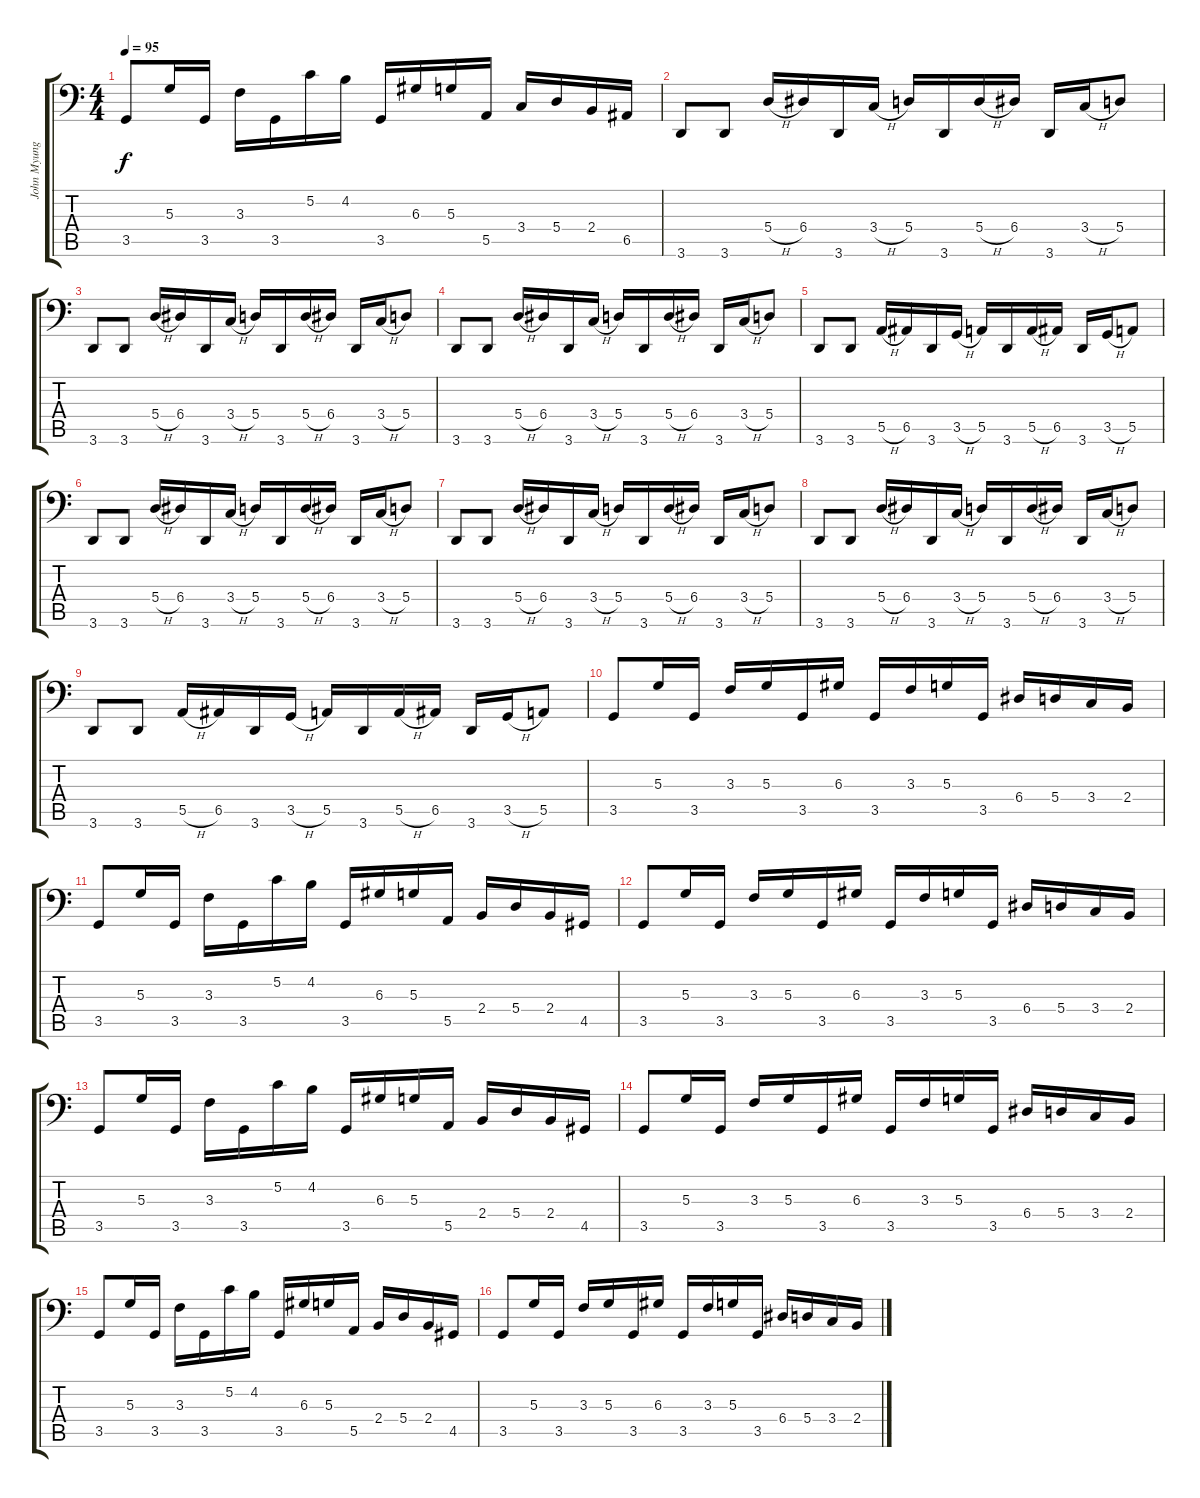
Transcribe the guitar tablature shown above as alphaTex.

\track ("John Myung" "John Myung") {instrument electricbassfinger}
\staff {score tabs}
\tuning (C3 G2 D2 A1 E1 B0) {hide}
\ts (4 4)
\tempo 95
\clef f4
\ks c
3.5.8{dy f} 5.3.16 3.5.16 3.3.16 3.5.16 5.2.16 4.2.16 3.5.16 6.3.16 5.3.16 5.5.16 3.4.16 5.4.16 2.4.16 6.5.16 |
3.6.8{volume 13} 3.6.8 5.4{h}.16 6.4.16 3.6.16 3.4{h}.16 5.4.16 3.6.16 5.4{h}.16 6.4.16 3.6.16 3.4{h}.16 5.4.8 |
3.6.8 3.6.8 5.4{h}.16 6.4.16 3.6.16 3.4{h}.16 5.4.16 3.6.16 5.4{h}.16 6.4.16 3.6.16 3.4{h}.16 5.4.8 |
3.6.8 3.6.8 5.4{h}.16 6.4.16 3.6.16 3.4{h}.16 5.4.16 3.6.16 5.4{h}.16 6.4.16 3.6.16 3.4{h}.16 5.4.8 |
3.6.8 3.6.8 5.5{h}.16 6.5.16 3.6.16 3.5{h}.16 5.5.16 3.6.16 5.5{h}.16 6.5.16 3.6.16 3.5{h}.16 5.5.8 |
3.6.8 3.6.8 5.4{h}.16 6.4.16 3.6.16 3.4{h}.16 5.4.16 3.6.16 5.4{h}.16 6.4.16 3.6.16 3.4{h}.16 5.4.8 |
3.6.8 3.6.8 5.4{h}.16 6.4.16 3.6.16 3.4{h}.16 5.4.16 3.6.16 5.4{h}.16 6.4.16 3.6.16 3.4{h}.16 5.4.8 |
3.6.8 3.6.8 5.4{h}.16 6.4.16 3.6.16 3.4{h}.16 5.4.16 3.6.16 5.4{h}.16 6.4.16 3.6.16 3.4{h}.16 5.4.8 |
3.6.8 3.6.8 5.5{h}.16 6.5.16 3.6.16 3.5{h}.16 5.5.16 3.6.16 5.5{h}.16 6.5.16 3.6.16 3.5{h}.16 5.5.8 |
3.5.8 5.3.16 3.5.16 3.3.16 5.3.16 3.5.16 6.3.16 3.5.16 3.3.16 5.3.16 3.5.16 6.4.16 5.4.16 3.4.16 2.4.16 |
3.5.8 5.3.16 3.5.16 3.3.16 3.5.16 5.2.16 4.2.16 3.5.16 6.3.16 5.3.16 5.5.16 2.4.16 5.4.16 2.4.16 4.5.16 |
3.5.8 5.3.16 3.5.16 3.3.16 5.3.16 3.5.16 6.3.16 3.5.16 3.3.16 5.3.16 3.5.16 6.4.16 5.4.16 3.4.16 2.4.16 |
3.5.8 5.3.16 3.5.16 3.3.16 3.5.16 5.2.16 4.2.16 3.5.16 6.3.16 5.3.16 5.5.16 2.4.16 5.4.16 2.4.16 4.5.16 |
3.5.8 5.3.16 3.5.16 3.3.16 5.3.16 3.5.16 6.3.16 3.5.16 3.3.16 5.3.16 3.5.16 6.4.16 5.4.16 3.4.16 2.4.16 |
3.5.8 5.3.16 3.5.16 3.3.16 3.5.16 5.2.16 4.2.16 3.5.16 6.3.16 5.3.16 5.5.16 2.4.16 5.4.16 2.4.16 4.5.16 |
3.5.8 5.3.16 3.5.16 3.3.16 5.3.16 3.5.16 6.3.16 3.5.16 3.3.16 5.3.16 3.5.16 6.4.16 5.4.16 3.4.16 2.4.16
